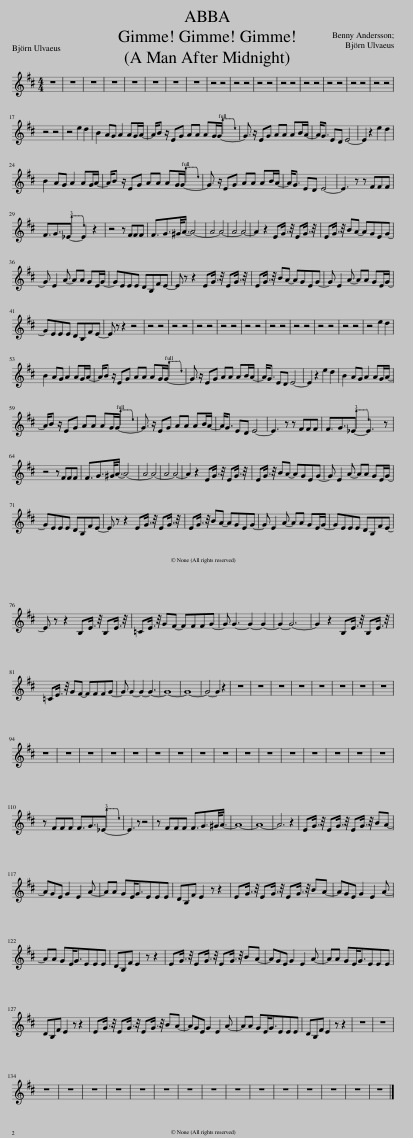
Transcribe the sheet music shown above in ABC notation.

X:1
L:1/8
M:4/4
I:linebreak $
K:none
V:1 treble transpose=-2
V:1
[K:D] z8 | z8 | z8 | z8 | z8 | %5
 z8 | z8 | z8 | z4 z4 | z4 z4 | %10
 z4 z4 | z4 z4 | z4 z4 | z4 z4 | z4 z4 | %15
 z4 z4 |$ z4 z4 | z4 e2 d2 | B2 AG A2 AG/A/- | A/B z/ EG AA AG/G/- | %20
 G3/2 z/ EG AA AB/A/- | A<G ED E4- | E2 z2 e2 d2 |$ B2 AG A2 AG/A/- | A/B z/ EG AA AG/G/- | %25
 G3/2 z/ EG AA AB/A/- | A<G ED E4- | E3 z z FFF |$ F3/2G3/2_E- E2 z2 | z4 z FFF | %30
 F3/2G3/2^G/<A/- A4- | A4 A4- | A4 A4- | A2 z2 EG3/4 z/4 EG3/4 z/4 | EG3/4 z/4 BA- AGEG- |$ %35
 G E2 A- AA GE/G/- | GEEE DB,FE- | E z z2 EG3/4 z/4 EG3/4 z/4 | EG3/4 z/4 BA- AGEG- | G E2 A- AA GE/G/- |$ %40
 GEEE DB,FE- | E z z2 z4 | z4 z4 | z4 z4 | z4 z4 | %45
 z4 z4 | z4 z4 | z4 z4 | z4 z4 | z4 z4 | %50
 z4 z4 | z4 e2 d2 |$ B2 AG A2 AG/A/- | A/B z/ EG AA AG/G/- | G3/2 z/ EG AA AB/A/- | %55
 A<G ED E4- | E2 z2 e2 d2 | B2 AG A2 AG/A/- |$ A/B z/ EG AA AG/G/- | G3/2 z/ EG AA AB/A/- | %60
 A<G ED E4- | E3 z z FFF | F3/2G3/2_E- E3 z |$ z4 z FFF | F3/2G3/2^G/<A/- A4- | %65
 A4 A4- | A4 A4- | A2 z2 EG3/4 z/4 EG3/4 z/4 | EG3/4 z/4 BA- AGEG- | G E2 A- AA GE/G/- |$ %70
 GEEE DB,FE- | E z z2 EG3/4 z/4 EG3/4 z/4 | EG3/4 z/4 BA- AGEG- | G E2 A- AA GE/G/- | GEEE DB,FE- |$ %75
 E z z2 B,E3/4 z/4 B,E3/4 z/4 | =CE3/4 z/4 GF- FFFG- | G G3- G2- G2- | G2- G6- | G2 z2 B,E3/4 z/4 B,E3/4 z/4 |$ %80
 =CE3/4 z/4 GF- FFFG- | G G2- G2- G3- | G8- | G8- | G4- G2 z2 | %85
 z8 | z8 | z8 | z8 | z8 | %90
 z8 | z8 | z8 |$ z8 | z8 | %95
 z8 | z8 | z8 | z8 | z8 | %100
 z8 | z8 | z8 | z8 | z8 | %105
 z8 | z8 | z8 | z8 |$ z FFF F3/2G3/2_E- | %110
 E3 z z4 | z FFF F3/2G3/2^G/<A/- | A8- | A8- | A6 z2 | %115
 EG3/4 z/4 EG3/4 z/4 EG3/4 z/4 BA- |$ AGE G2 E2 A- | AA GE<GEEE | DB,F E2 z z2 | EG3/4 z/4 EG3/4 z/4 EG3/4 z/4 BA- | %120
 AGE G2 E2 A- |$ AA GE<GEEE | DB,F E2 z z2 | EG3/4 z/4 EG3/4 z/4 EG3/4 z/4 BA- | AGE G2 E2 A- | %125
 AA GE<GEEE |$ DB,F E2 z z2 | EG3/4 z/4 EG3/4 z/4 EG3/4 z/4 BA- | AGE G2 E2 A- | AA GE<GEEE | %130
 DB,F E2 z z2 | z8 | z8 |$ z8 | z8 | %135
 z8 | z8 | z8 | z8 | z8 | %140
 z8 | z8 | z8 | z8 | z8 | %145
 z8 | z8 | z8 |] %148
